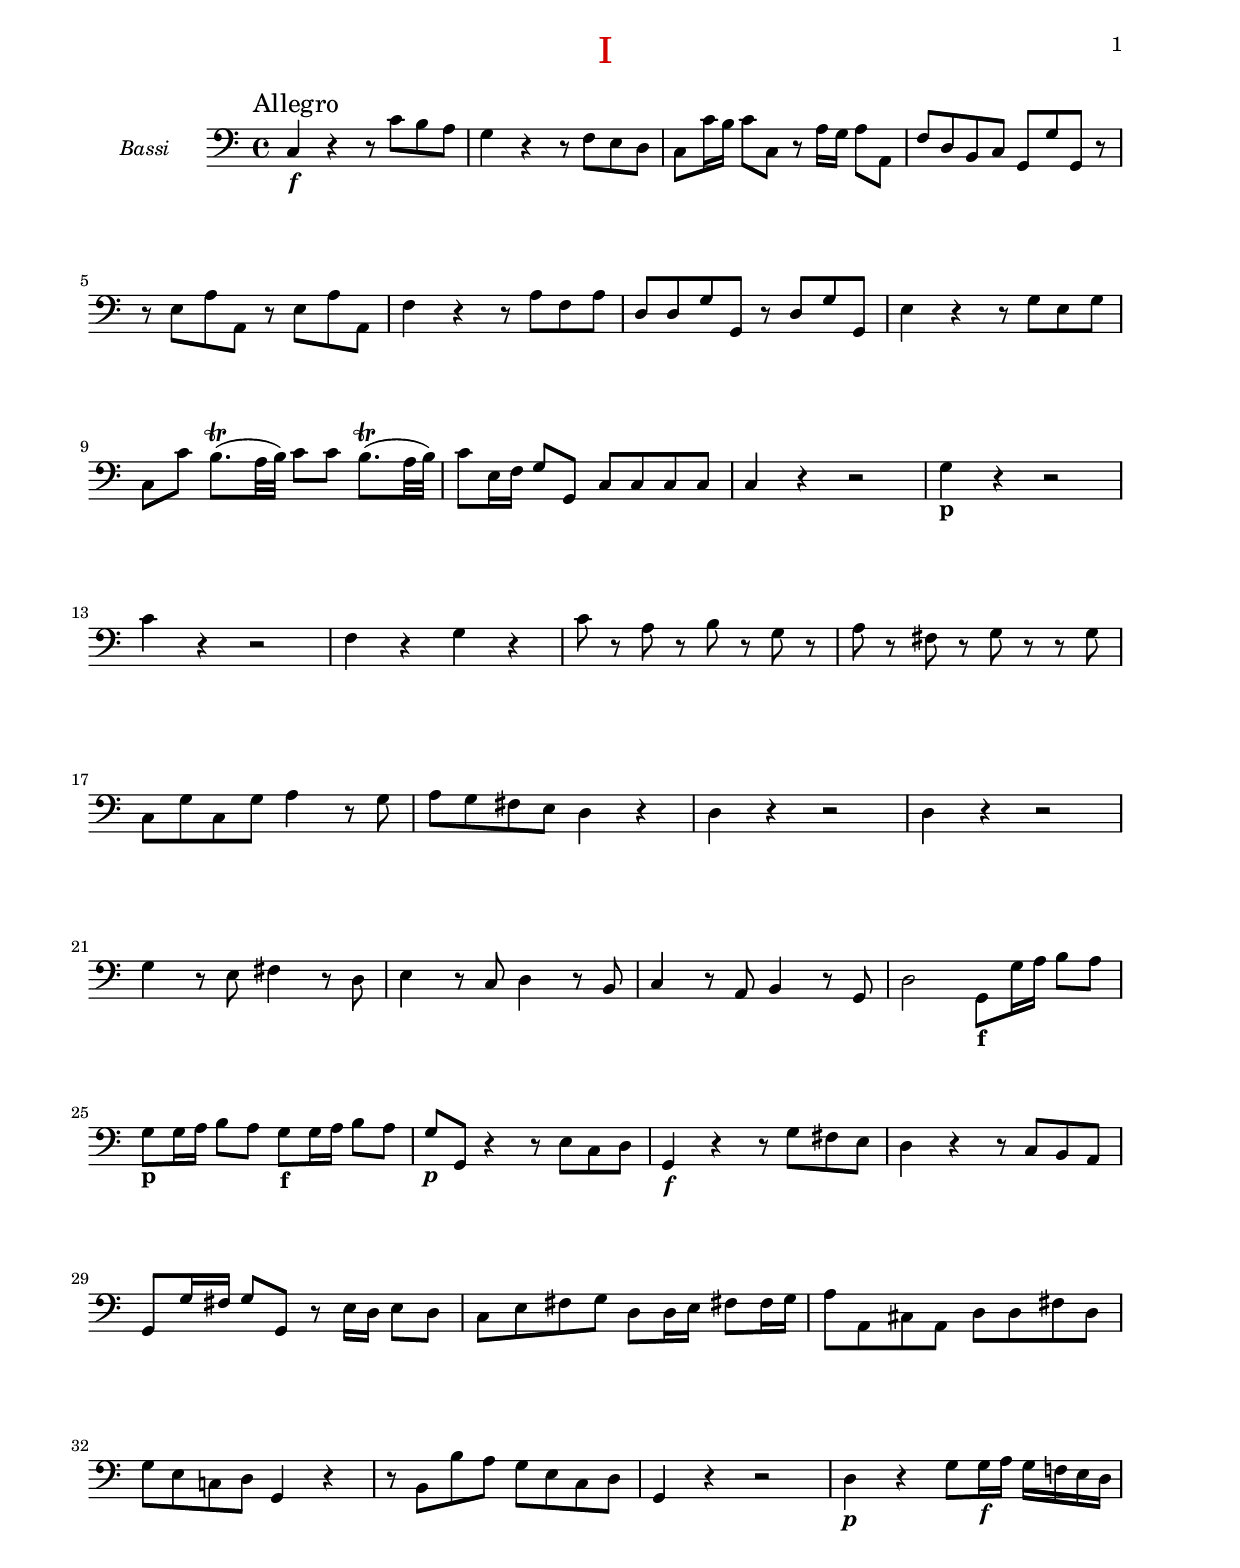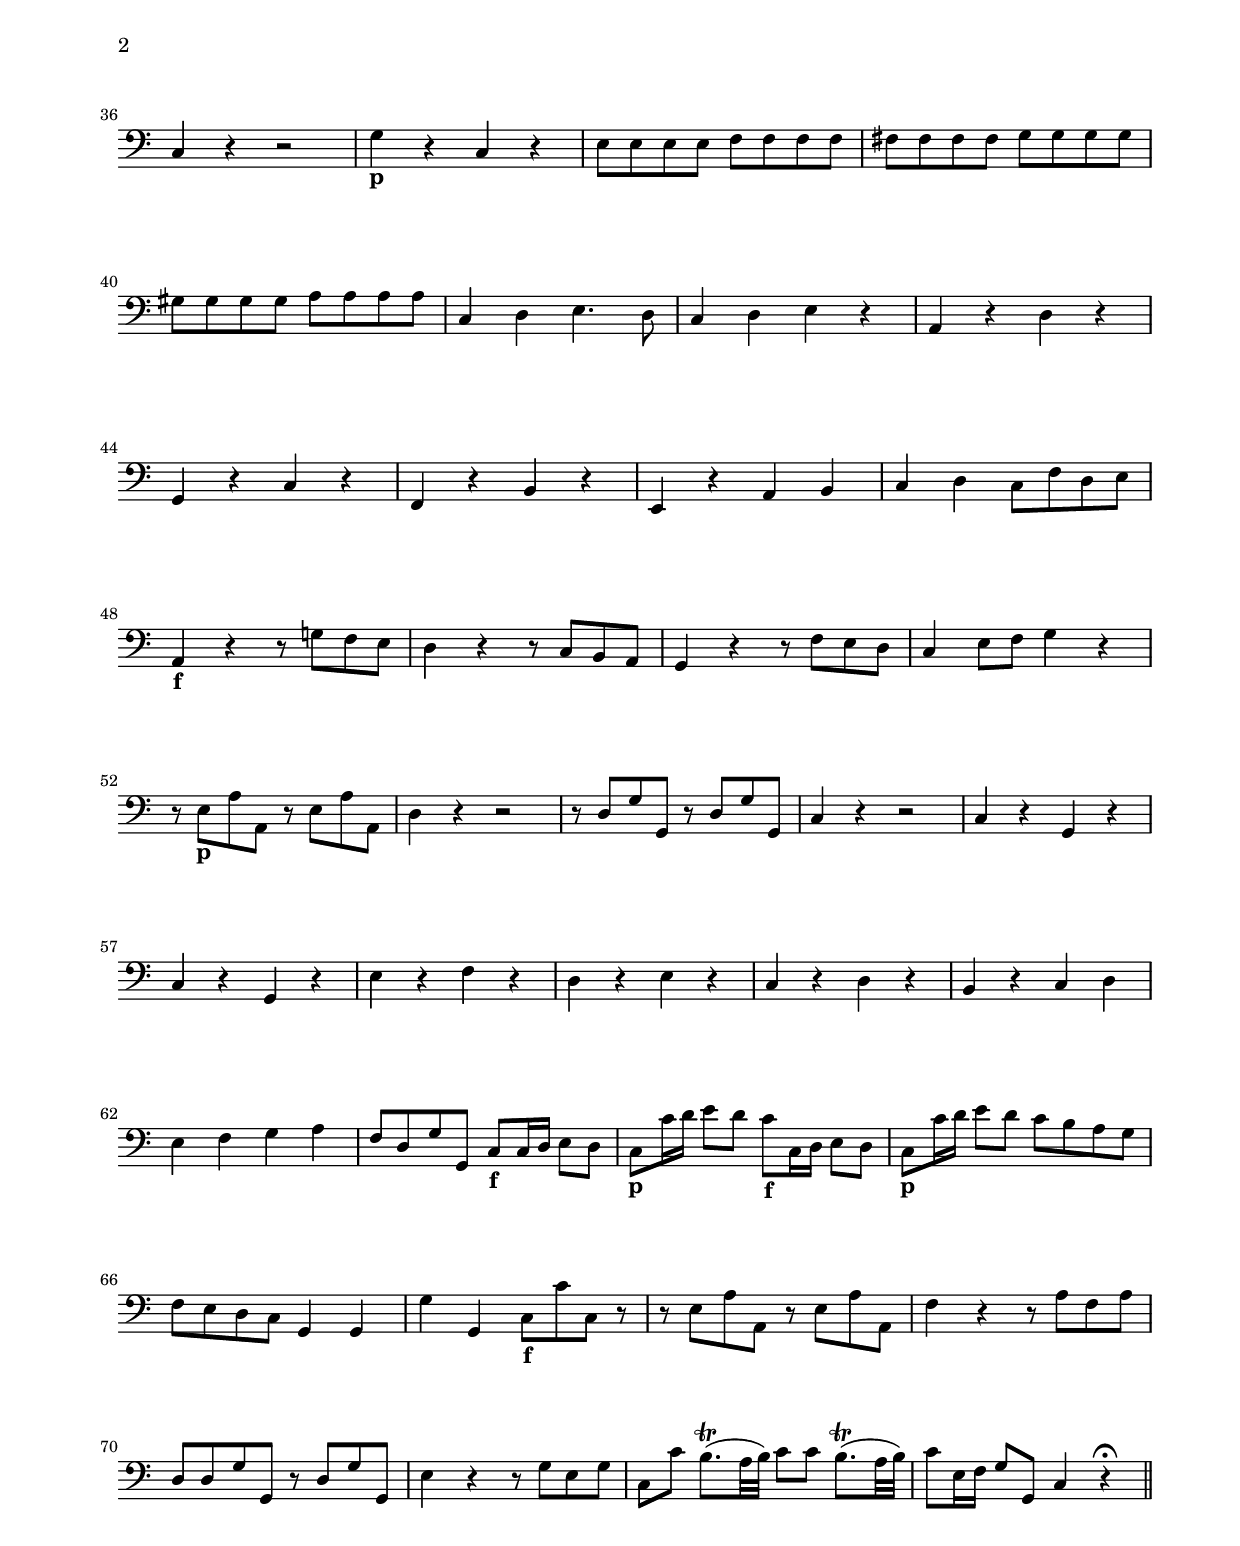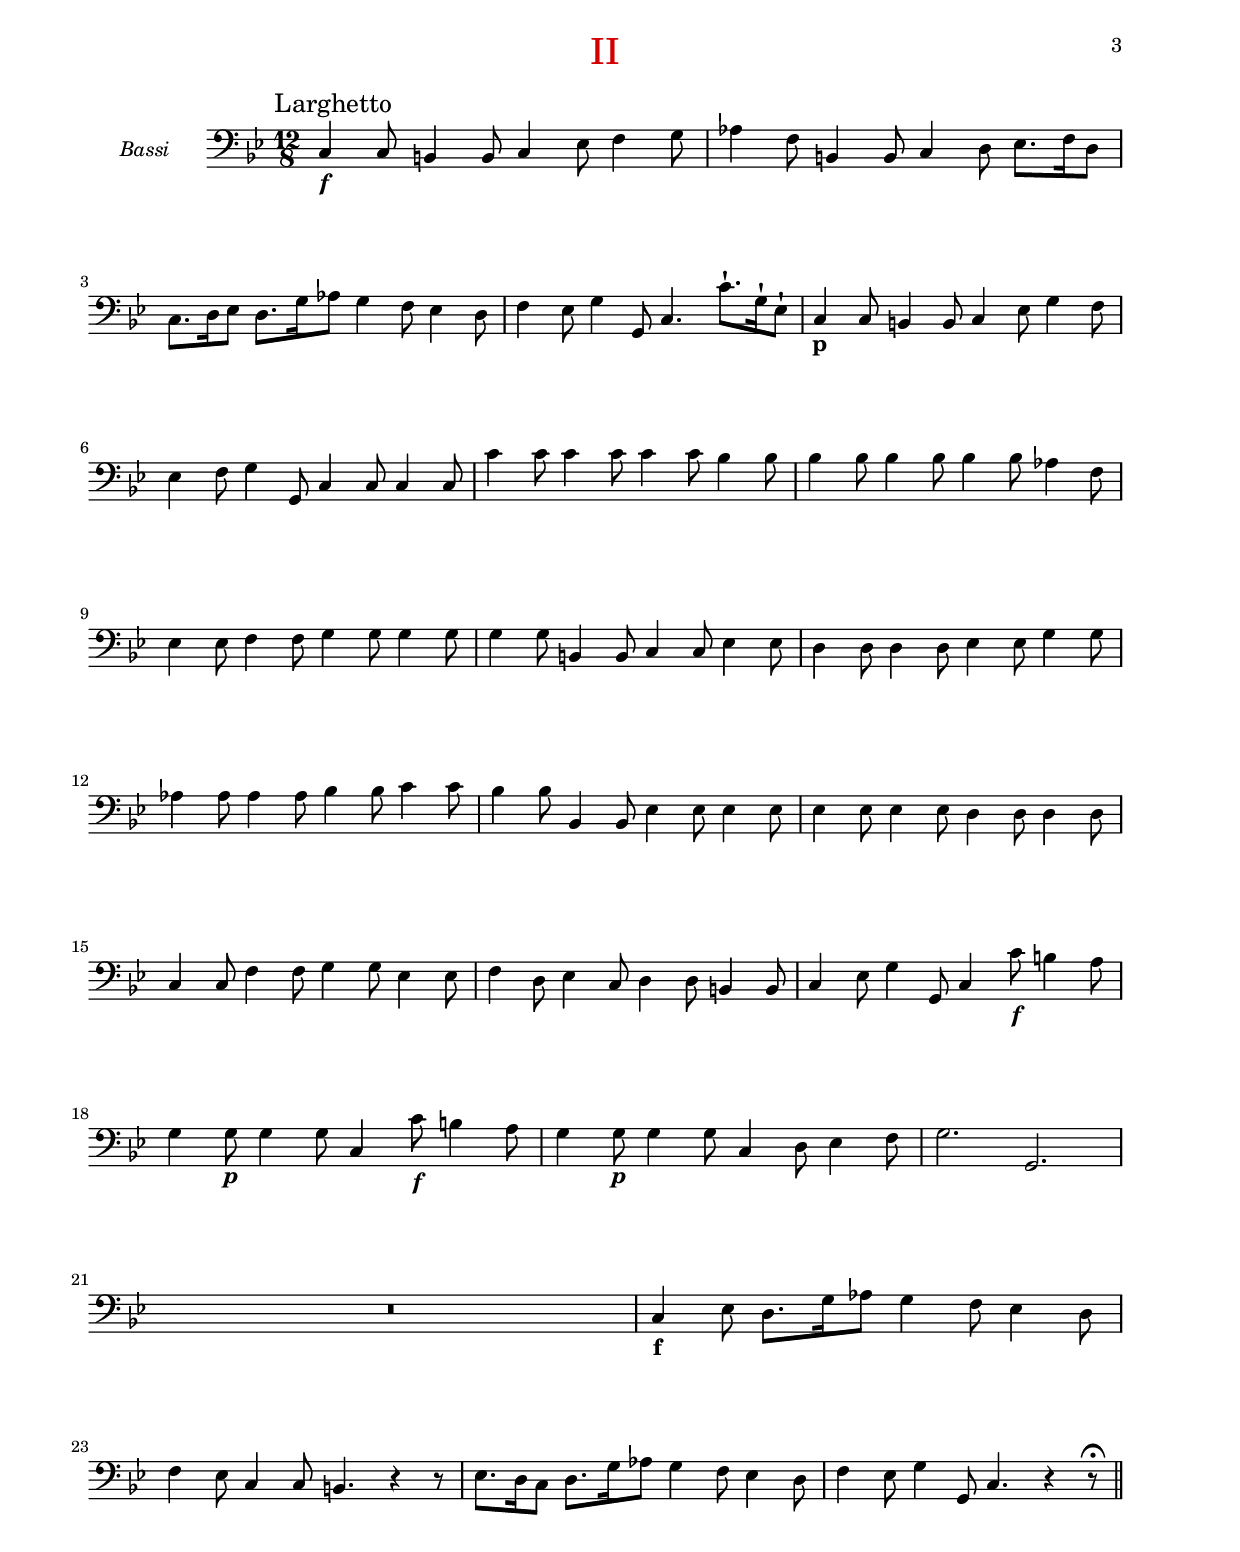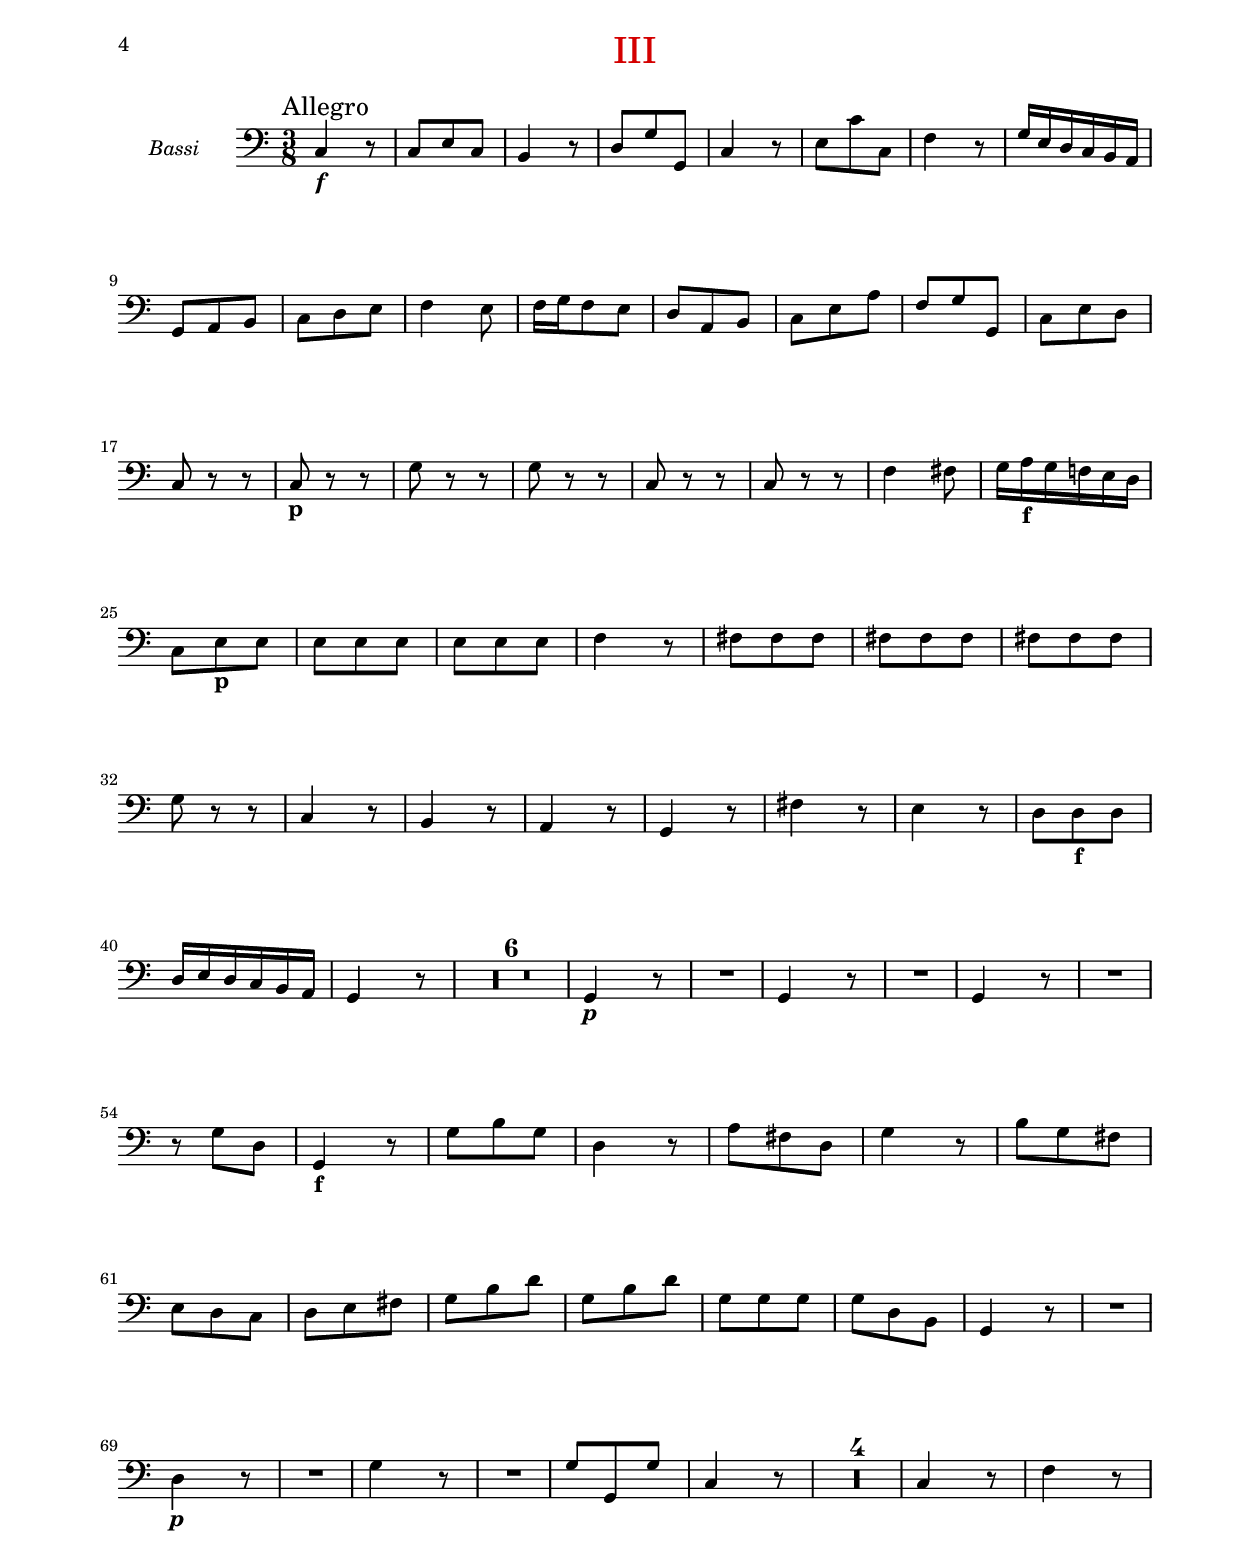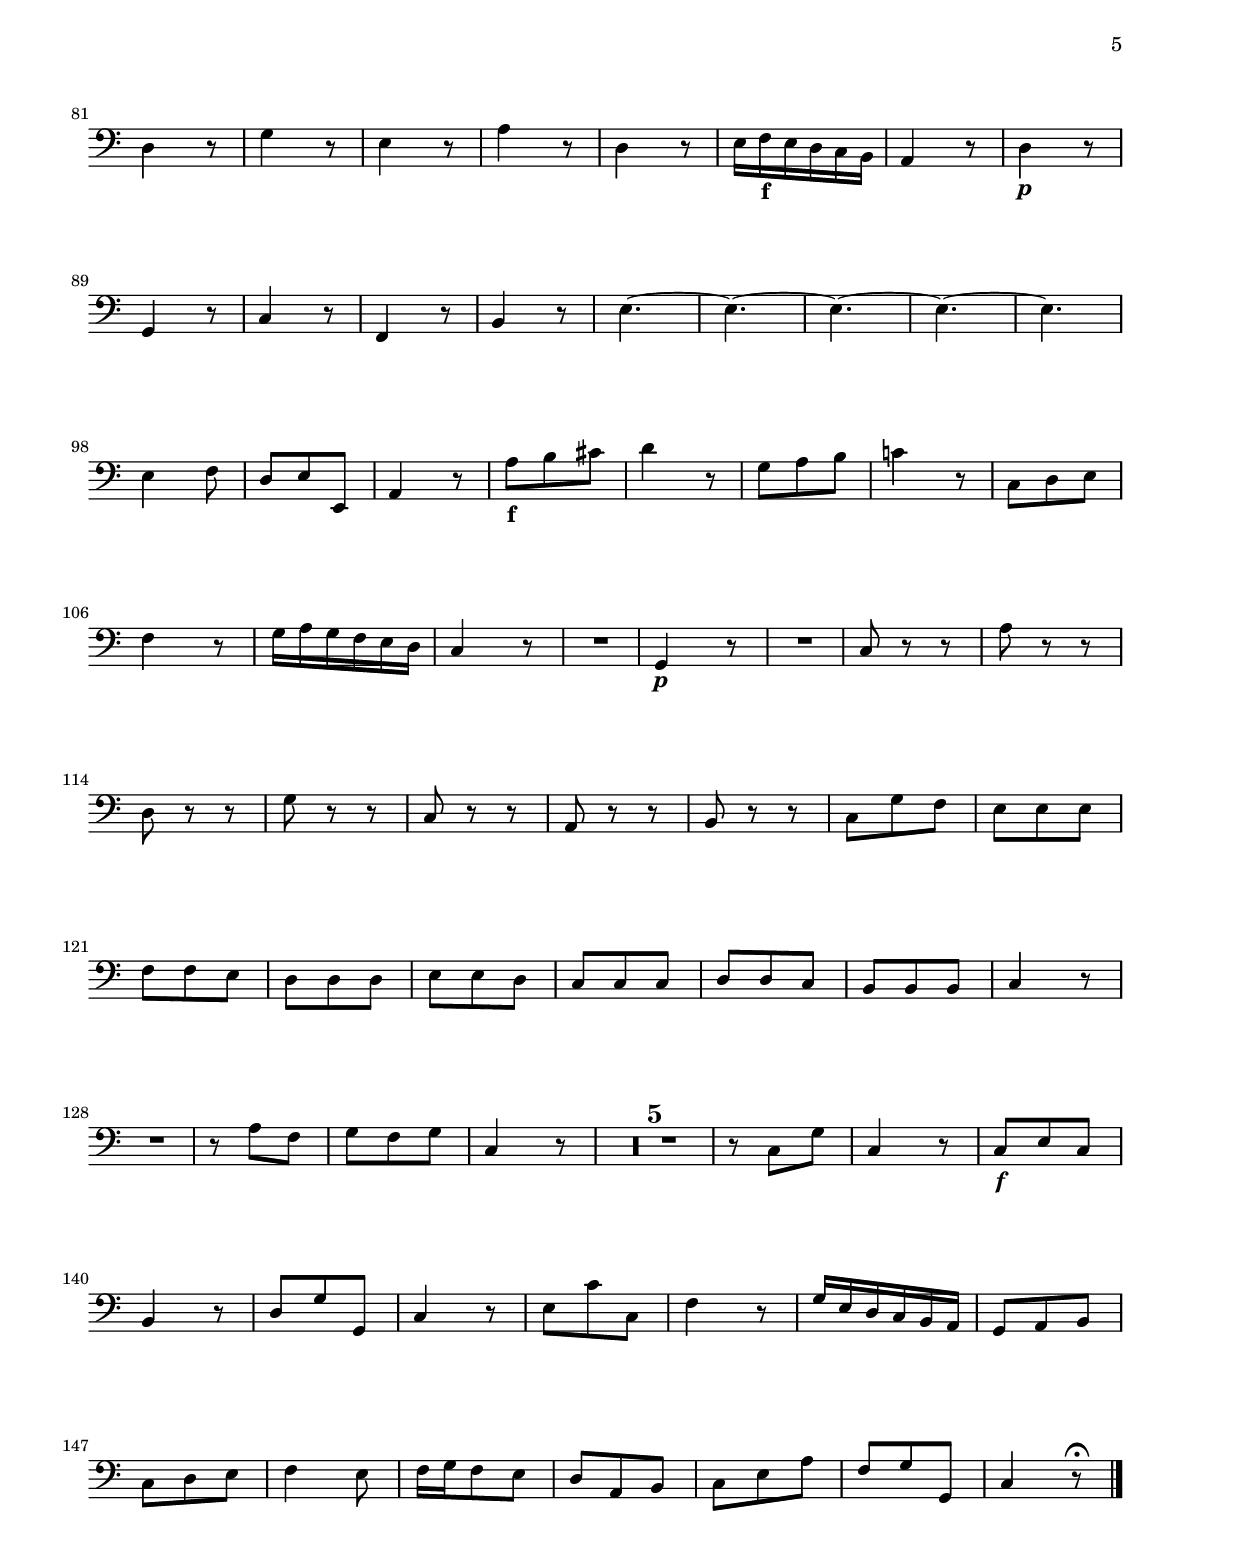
% (c) 2020 by Wolfgang Esser-Skala.
% This file is licensed under the Creative Commons Attribution-NonCommercial-ShareAlike 4.0 International License.
% To view a copy of this license, visit http://creativecommons.org/licenses/by-nc-sa/4.0/.

\version "2.18.0"

\include "../definitions.ly"

\paper {
	indent = 2\cm
	top-margin = 1.5\cm
	system-separator-markup = ##f
	system-system-spacing =
    #'((basic-distance . 18)
       (minimum-distance . 18)
       (padding . -100)
       (stretchability . 0))

	top-system-spacing =
    #'((basic-distance . 12)
       (minimum-distance . 12)
       (padding . -100)
       (stretchability . 0))

	top-markup-spacing =
    #'((basic-distance . 0)
       (minimum-distance . 0)
       (padding . -100)
       (stretchability . 0))

	markup-system-spacing =
    #'((basic-distance . 12)
       (minimum-distance . 12)
       (padding . -100)
       (stretchability . 0))

	systems-per-page = #9
}

#(set-global-staff-size 17.82)

\layout {
	\context {
		\Staff
		instrumentName = "Bassi"
	}
}

\book {
	\bookpart {
		\header {
			number = "I"
		}
		\score {
			<<
				\new Staff { \FirstBasso }
			>>
		}
	}
	\bookpart {
		\header {
			number = "II"
		}
		\score {
			<<
				\new Staff { \SecondBasso }
			>>
		}
	}
	\bookpart {
		\header {
			number = "III"
		}
		\score {
			<<
				\new Staff { \ThirdBasso }
			>>
		}
	}
}
